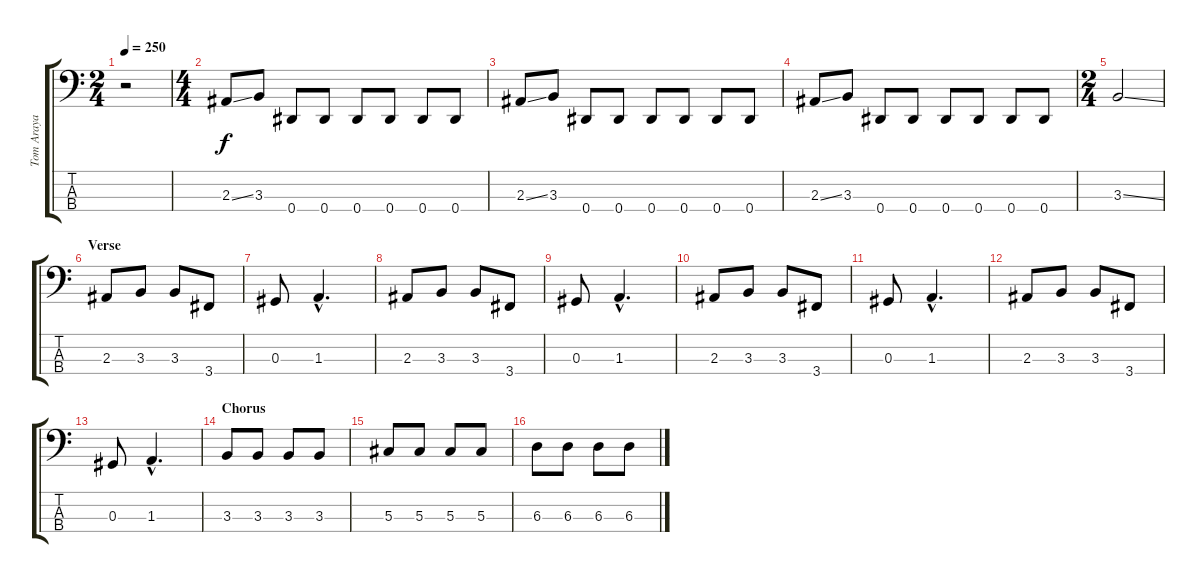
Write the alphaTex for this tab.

\track ("Tom Araya" "Tom Araya") {instrument electricbasspick}
\staff {score tabs}
\tuning (Gb2 Db2 Ab1 Eb1) {hide}
\ts (2 4)
\tempo 250
\clef f4
\ks c
r.2{dy f instrument electricbasspick} |
\ts (4 4)
2.3{ss}.8 3.3.8 0.4.8 0.4.8 0.4.8 0.4.8 0.4.8 0.4.8 |
2.3{ss}.8 3.3.8 0.4.8 0.4.8 0.4.8 0.4.8 0.4.8 0.4.8 |
2.3{ss}.8 3.3.8 0.4.8 0.4.8 0.4.8 0.4.8 0.4.8 0.4.8 |
\ts (2 4)
3.3{ss}.2 |
\section ("" "Verse")
2.3.8 3.3.8 3.3.8 3.4.8 |
0.3.8 1.3{hac}.4{d} |
2.3.8 3.3.8 3.3.8 3.4.8 |
0.3.8 1.3{hac}.4{d} |
2.3.8 3.3.8 3.3.8 3.4.8 |
0.3.8 1.3{hac}.4{d} |
2.3.8 3.3.8 3.3.8 3.4.8 |
0.3.8 1.3{hac}.4{d} |
\section ("" "Chorus")
3.3.8 3.3.8 3.3.8 3.3.8 |
5.3.8 5.3.8 5.3.8 5.3.8 |
6.3.8 6.3.8 6.3.8 6.3.8
